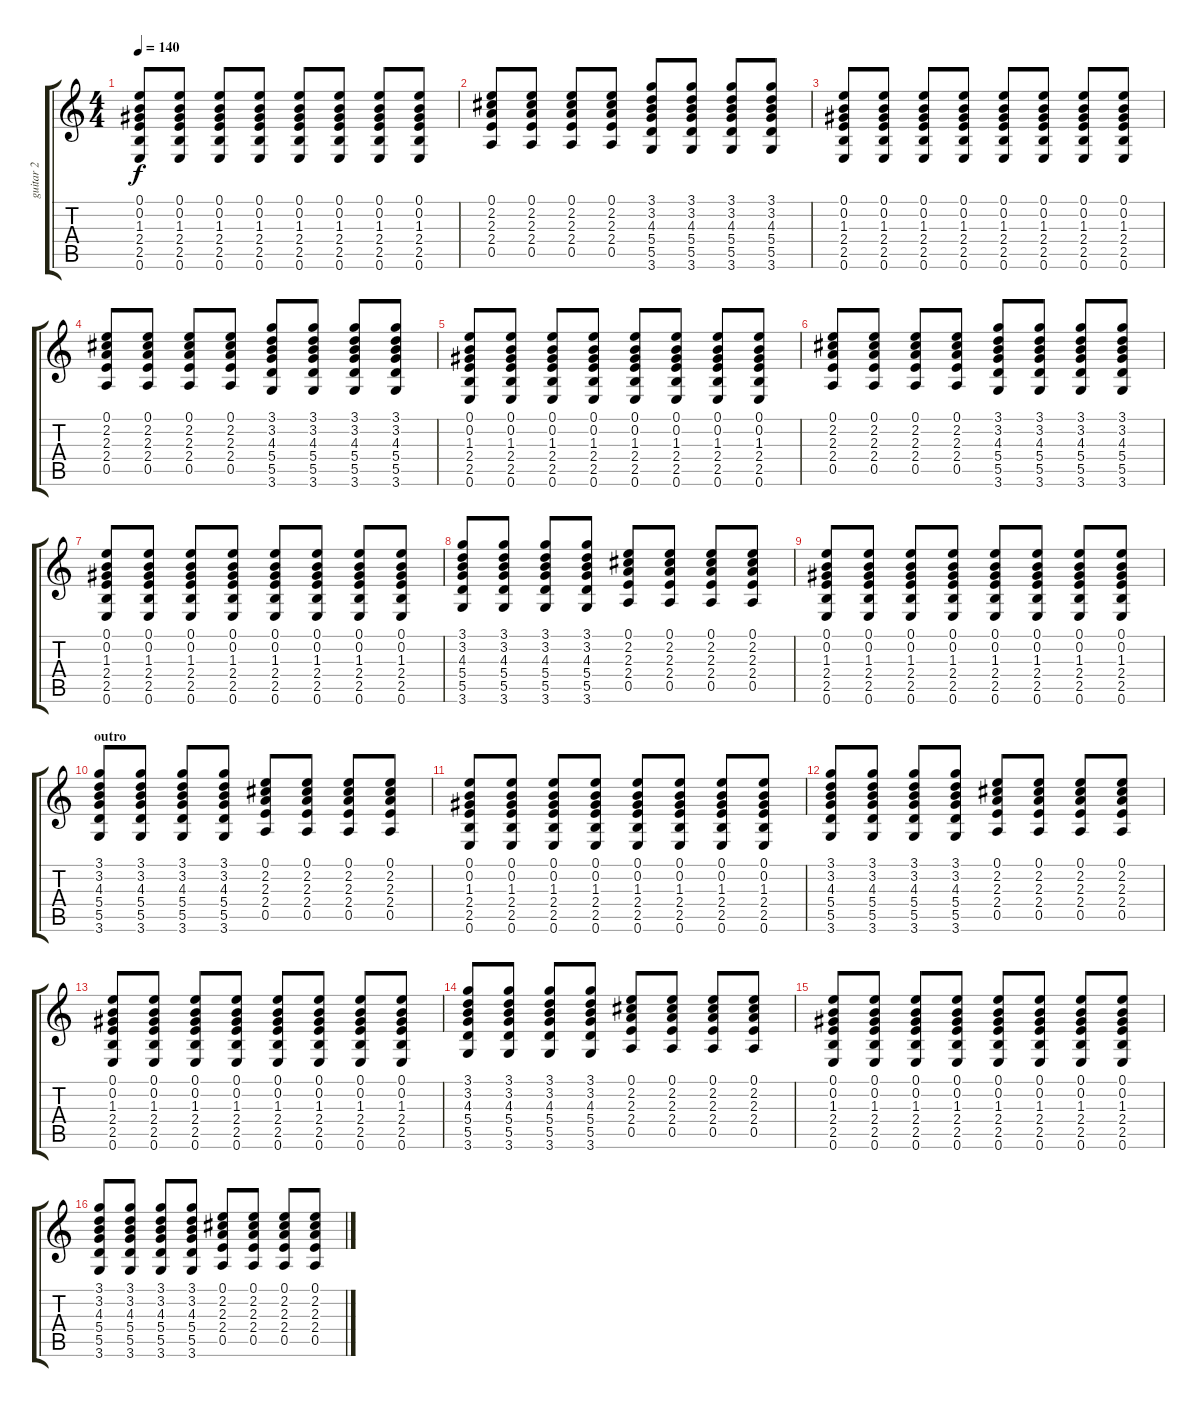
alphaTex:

\track ("guitar 2" "guitar 2") {instrument distortionguitar}
\staff {score tabs}
\tuning (E4 B3 G3 D3 A2 E2) {hide}
\ts (4 4)
\tempo 140
\clef g2
\ks c
(0.1 0.2 1.3 2.4 2.5 0.6).8{dy f} (0.1 0.2 1.3 2.4 2.5 0.6).8 (0.1 0.2 1.3 2.4 2.5 0.6).8 (0.1 0.2 1.3 2.4 2.5 0.6).8 (0.1 0.2 1.3 2.4 2.5 0.6).8 (0.1 0.2 1.3 2.4 2.5 0.6).8 (0.1 0.2 1.3 2.4 2.5 0.6).8 (0.1 0.2 1.3 2.4 2.5 0.6).8 |
(0.1 2.2 2.3 2.4 0.5).8 (0.1 2.2 2.3 2.4 0.5).8 (0.1 2.2 2.3 2.4 0.5).8 (0.1 2.2 2.3 2.4 0.5).8 (3.1 3.2 4.3 5.4 5.5 3.6).8 (3.1 3.2 4.3 5.4 5.5 3.6).8 (3.1 3.2 4.3 5.4 5.5 3.6).8 (3.1 3.2 4.3 5.4 5.5 3.6).8 |
(0.1 0.2 1.3 2.4 2.5 0.6).8 (0.1 0.2 1.3 2.4 2.5 0.6).8 (0.1 0.2 1.3 2.4 2.5 0.6).8 (0.1 0.2 1.3 2.4 2.5 0.6).8 (0.1 0.2 1.3 2.4 2.5 0.6).8 (0.1 0.2 1.3 2.4 2.5 0.6).8 (0.1 0.2 1.3 2.4 2.5 0.6).8 (0.1 0.2 1.3 2.4 2.5 0.6).8 |
(0.1 2.2 2.3 2.4 0.5).8 (0.1 2.2 2.3 2.4 0.5).8 (0.1 2.2 2.3 2.4 0.5).8 (0.1 2.2 2.3 2.4 0.5).8 (3.1 3.2 4.3 5.4 5.5 3.6).8 (3.1 3.2 4.3 5.4 5.5 3.6).8 (3.1 3.2 4.3 5.4 5.5 3.6).8 (3.1 3.2 4.3 5.4 5.5 3.6).8 |
(0.1 0.2 1.3 2.4 2.5 0.6).8 (0.1 0.2 1.3 2.4 2.5 0.6).8 (0.1 0.2 1.3 2.4 2.5 0.6).8 (0.1 0.2 1.3 2.4 2.5 0.6).8 (0.1 0.2 1.3 2.4 2.5 0.6).8 (0.1 0.2 1.3 2.4 2.5 0.6).8 (0.1 0.2 1.3 2.4 2.5 0.6).8 (0.1 0.2 1.3 2.4 2.5 0.6).8 |
(0.1 2.2 2.3 2.4 0.5).8 (0.1 2.2 2.3 2.4 0.5).8 (0.1 2.2 2.3 2.4 0.5).8 (0.1 2.2 2.3 2.4 0.5).8 (3.1 3.2 4.3 5.4 5.5 3.6).8 (3.1 3.2 4.3 5.4 5.5 3.6).8 (3.1 3.2 4.3 5.4 5.5 3.6).8 (3.1 3.2 4.3 5.4 5.5 3.6).8 |
(0.1 0.2 1.3 2.4 2.5 0.6).8 (0.1 0.2 1.3 2.4 2.5 0.6).8 (0.1 0.2 1.3 2.4 2.5 0.6).8 (0.1 0.2 1.3 2.4 2.5 0.6).8 (0.1 0.2 1.3 2.4 2.5 0.6).8 (0.1 0.2 1.3 2.4 2.5 0.6).8 (0.1 0.2 1.3 2.4 2.5 0.6).8 (0.1 0.2 1.3 2.4 2.5 0.6).8 |
(3.1 3.2 4.3 5.4 5.5 3.6).8 (3.1 3.2 4.3 5.4 5.5 3.6).8 (3.1 3.2 4.3 5.4 5.5 3.6).8 (3.1 3.2 4.3 5.4 5.5 3.6).8 (0.1 2.2 2.3 2.4 0.5).8 (0.1 2.2 2.3 2.4 0.5).8 (0.1 2.2 2.3 2.4 0.5).8 (0.1 2.2 2.3 2.4 0.5).8 |
(0.1 0.2 1.3 2.4 2.5 0.6).8 (0.1 0.2 1.3 2.4 2.5 0.6).8 (0.1 0.2 1.3 2.4 2.5 0.6).8 (0.1 0.2 1.3 2.4 2.5 0.6).8 (0.1 0.2 1.3 2.4 2.5 0.6).8 (0.1 0.2 1.3 2.4 2.5 0.6).8 (0.1 0.2 1.3 2.4 2.5 0.6).8 (0.1 0.2 1.3 2.4 2.5 0.6).8 |
\section ("" "outro")
(3.1 3.2 4.3 5.4 5.5 3.6).8 (3.1 3.2 4.3 5.4 5.5 3.6).8 (3.1 3.2 4.3 5.4 5.5 3.6).8 (3.1 3.2 4.3 5.4 5.5 3.6).8 (0.1 2.2 2.3 2.4 0.5).8 (0.1 2.2 2.3 2.4 0.5).8 (0.1 2.2 2.3 2.4 0.5).8 (0.1 2.2 2.3 2.4 0.5).8 |
(0.1 0.2 1.3 2.4 2.5 0.6).8 (0.1 0.2 1.3 2.4 2.5 0.6).8 (0.1 0.2 1.3 2.4 2.5 0.6).8 (0.1 0.2 1.3 2.4 2.5 0.6).8 (0.1 0.2 1.3 2.4 2.5 0.6).8 (0.1 0.2 1.3 2.4 2.5 0.6).8 (0.1 0.2 1.3 2.4 2.5 0.6).8 (0.1 0.2 1.3 2.4 2.5 0.6).8 |
(3.1 3.2 4.3 5.4 5.5 3.6).8 (3.1 3.2 4.3 5.4 5.5 3.6).8 (3.1 3.2 4.3 5.4 5.5 3.6).8 (3.1 3.2 4.3 5.4 5.5 3.6).8 (0.1 2.2 2.3 2.4 0.5).8 (0.1 2.2 2.3 2.4 0.5).8 (0.1 2.2 2.3 2.4 0.5).8 (0.1 2.2 2.3 2.4 0.5).8 |
(0.1 0.2 1.3 2.4 2.5 0.6).8 (0.1 0.2 1.3 2.4 2.5 0.6).8 (0.1 0.2 1.3 2.4 2.5 0.6).8 (0.1 0.2 1.3 2.4 2.5 0.6).8 (0.1 0.2 1.3 2.4 2.5 0.6).8 (0.1 0.2 1.3 2.4 2.5 0.6).8 (0.1 0.2 1.3 2.4 2.5 0.6).8 (0.1 0.2 1.3 2.4 2.5 0.6).8 |
(3.1 3.2 4.3 5.4 5.5 3.6).8 (3.1 3.2 4.3 5.4 5.5 3.6).8 (3.1 3.2 4.3 5.4 5.5 3.6).8 (3.1 3.2 4.3 5.4 5.5 3.6).8 (0.1 2.2 2.3 2.4 0.5).8 (0.1 2.2 2.3 2.4 0.5).8 (0.1 2.2 2.3 2.4 0.5).8 (0.1 2.2 2.3 2.4 0.5).8 |
(0.1 0.2 1.3 2.4 2.5 0.6).8 (0.1 0.2 1.3 2.4 2.5 0.6).8 (0.1 0.2 1.3 2.4 2.5 0.6).8 (0.1 0.2 1.3 2.4 2.5 0.6).8 (0.1 0.2 1.3 2.4 2.5 0.6).8 (0.1 0.2 1.3 2.4 2.5 0.6).8 (0.1 0.2 1.3 2.4 2.5 0.6).8 (0.1 0.2 1.3 2.4 2.5 0.6).8 |
(3.1 3.2 4.3 5.4 5.5 3.6).8 (3.1 3.2 4.3 5.4 5.5 3.6).8 (3.1 3.2 4.3 5.4 5.5 3.6).8 (3.1 3.2 4.3 5.4 5.5 3.6).8 (0.1 2.2 2.3 2.4 0.5).8 (0.1 2.2 2.3 2.4 0.5).8 (0.1 2.2 2.3 2.4 0.5).8 (0.1 2.2 2.3 2.4 0.5).8
